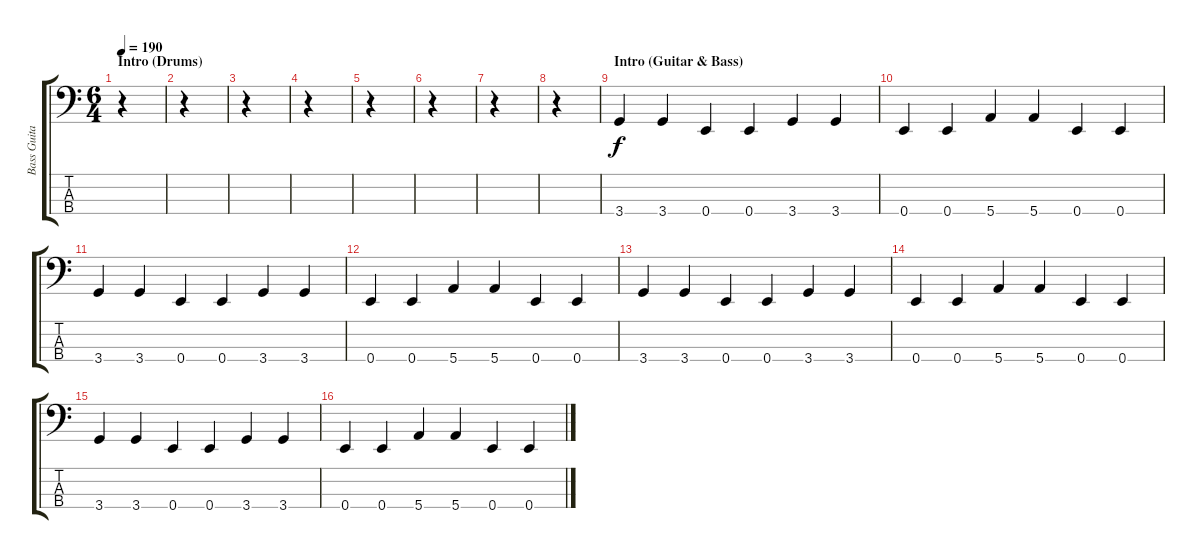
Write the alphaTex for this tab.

\track ("Bass Guitar" "Bass Guita") {instrument electricbassfinger}
\staff {score tabs}
\tuning (G2 D2 A1 E1) {hide}
\ts (6 4)
\section ("" "Intro (Drums)")
\tempo 190
\clef f4
\ks c
r.4{dy f instrument electricbassfinger} |
r.4 |
r.4 |
r.4 |
r.4 |
r.4 |
r.4 |
r.4 |
\section ("" "Intro (Guitar & Bass)")
3.4.4 3.4.4 0.4.4 0.4.4 3.4.4 3.4.4 |
0.4.4 0.4.4 5.4.4 5.4.4 0.4.4 0.4.4 |
3.4.4 3.4.4 0.4.4 0.4.4 3.4.4 3.4.4 |
0.4.4 0.4.4 5.4.4 5.4.4 0.4.4 0.4.4 |
3.4.4 3.4.4 0.4.4 0.4.4 3.4.4 3.4.4 |
0.4.4 0.4.4 5.4.4 5.4.4 0.4.4 0.4.4 |
3.4.4 3.4.4 0.4.4 0.4.4 3.4.4 3.4.4 |
0.4.4 0.4.4 5.4.4 5.4.4 0.4.4 0.4.4
